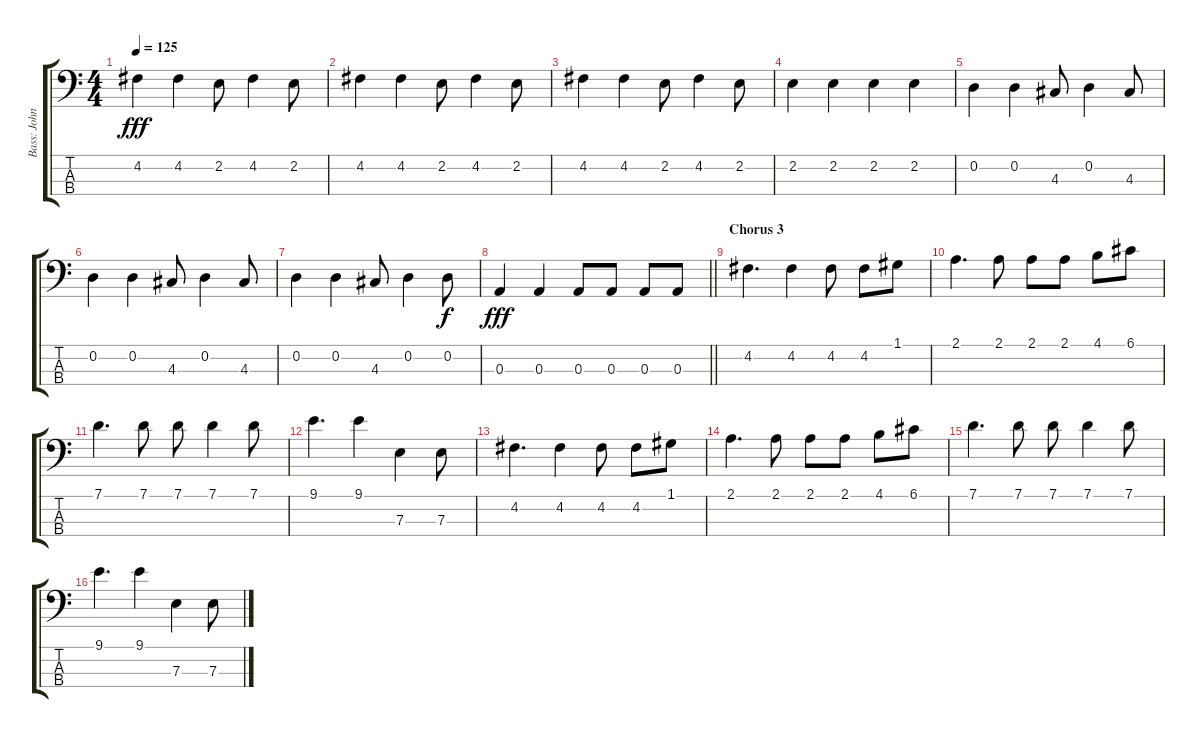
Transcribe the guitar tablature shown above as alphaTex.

\track ("Bass: John McVie" "Bass: John") {instrument electricbasspick}
\staff {score tabs}
\tuning (G2 D2 A1 E1) {hide}
\ts (4 4)
\tempo 125
\clef f4
\ks c
4.2.4{dy fff} 4.2.4 2.2.8 4.2.4 2.2.8 |
4.2.4 4.2.4 2.2.8 4.2.4 2.2.8 |
4.2.4 4.2.4 2.2.8 4.2.4 2.2.8 |
2.2.4 2.2.4 2.2.4 2.2.4 |
0.2.4 0.2.4 4.3.8 0.2.4 4.3.8 |
0.2.4 0.2.4 4.3.8 0.2.4 4.3.8 |
0.2.4 0.2.4 4.3.8 0.2.4 0.2.8{dy f} |
\barLineRight lightlight
0.3.4{dy fff} 0.3.4 0.3.8 0.3.8 0.3.8 0.3.8 |
\section ("" "Chorus 3")
4.2.4{d} 4.2.4 4.2.8 4.2.8 1.1.8 |
2.1.4{d} 2.1.8 2.1.8 2.1.8 4.1.8 6.1.8 |
7.1.4{d} 7.1.8 7.1.8 7.1.4 7.1.8 |
9.1.4{d} 9.1.4 7.3.4 7.3.8 |
4.2.4{d} 4.2.4 4.2.8 4.2.8 1.1.8 |
2.1.4{d} 2.1.8 2.1.8 2.1.8 4.1.8 6.1.8 |
7.1.4{d} 7.1.8 7.1.8 7.1.4 7.1.8 |
9.1.4{d} 9.1.4 7.3.4 7.3.8
